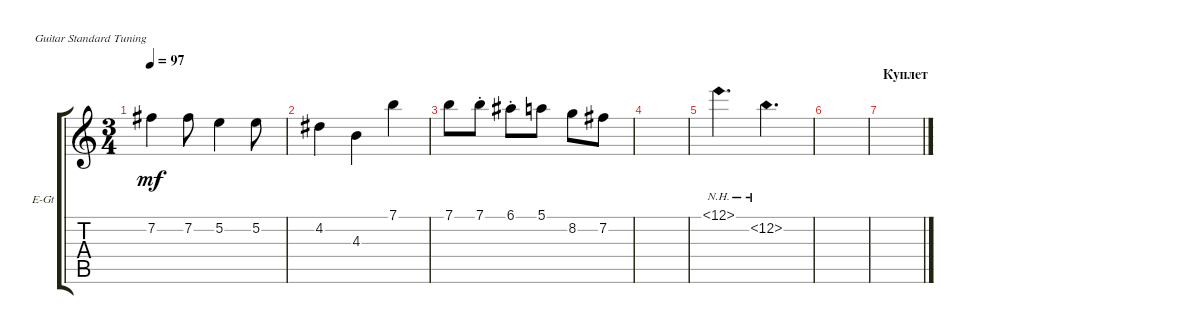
\defaultSystemsLayout 4
\bracketExtendMode groupsimilarinstruments
\firstSystemTrackNameOrientation horizontal
\otherSystemsTrackNameOrientation horizontal
\track ("Г. Каспарян" "E-Gt") {instrument electricguitarclean}
\staff {score tabs}
\tuning (E4 B3 G3 D3 A2 E2)
\ts (3 4)
\tempo 97
\clef g2
\ks c
7.2.4{dy mf} 7.2.8 5.2.4 5.2.8 |
4.2.4 4.3.4 7.1.4 |
7.1.8 7.1{st}.8 6.1{st}.8 5.1.8 8.2.8 7.2.8 |
|
12.1{nh}.4{d} 12.2{nh}.4{d} |
|
\section ("" "Куплет")
